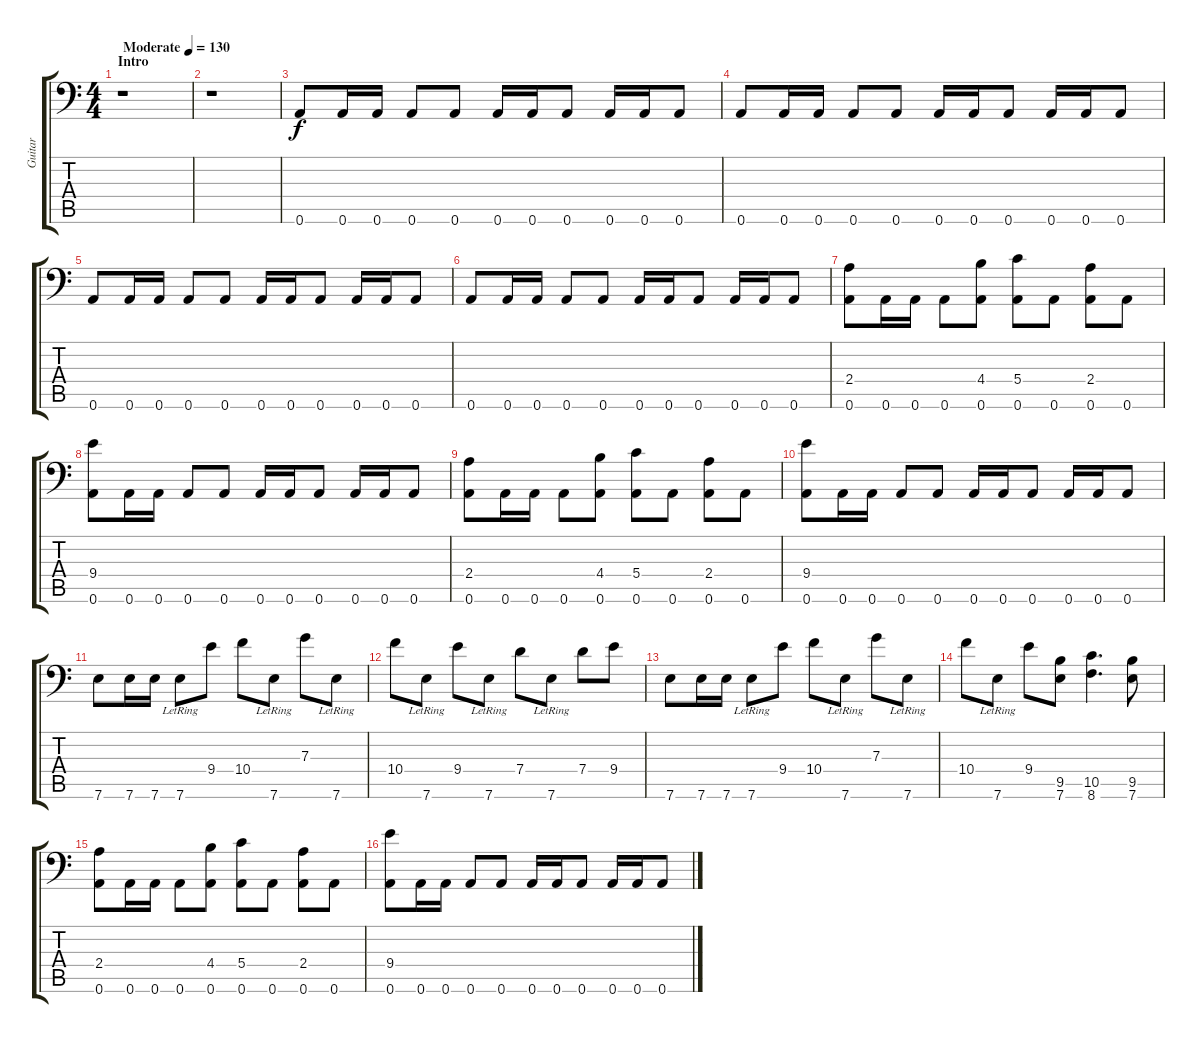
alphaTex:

\track ("Guitar" "Guitar") {instrument overdrivenguitar}
\staff {score tabs}
\tuning (A3 E3 C3 G2 D2 A1) {hide}
\ts (4 4)
\section ("" "Intro")
\tempo (130 "Moderate")
\clef f4
\ks c
r.1{dy f instrument overdrivenguitar} |
r.1 |
0.6.8 0.6.16 0.6.16 0.6.8 0.6.8 0.6.16 0.6.16 0.6.8 0.6.16 0.6.16 0.6.8 |
0.6.8 0.6.16 0.6.16 0.6.8 0.6.8 0.6.16 0.6.16 0.6.8 0.6.16 0.6.16 0.6.8 |
0.6.8 0.6.16 0.6.16 0.6.8 0.6.8 0.6.16 0.6.16 0.6.8 0.6.16 0.6.16 0.6.8 |
0.6.8 0.6.16 0.6.16 0.6.8 0.6.8 0.6.16 0.6.16 0.6.8 0.6.16 0.6.16 0.6.8 |
(2.4 0.6).8 0.6.16 0.6.16 0.6.8 (4.4 0.6).8 (5.4 0.6).8 0.6.8 (2.4 0.6).8 0.6.8 |
(9.4 0.6).8 0.6.16 0.6.16 0.6.8 0.6.8 0.6.16 0.6.16 0.6.8 0.6.16 0.6.16 0.6.8 |
(2.4 0.6).8 0.6.16 0.6.16 0.6.8 (4.4 0.6).8 (5.4 0.6).8 0.6.8 (2.4 0.6).8 0.6.8 |
(9.4 0.6).8 0.6.16 0.6.16 0.6.8 0.6.8 0.6.16 0.6.16 0.6.8 0.6.16 0.6.16 0.6.8 |
7.6.8 7.6.16 7.6.16 7.6{lr}.8 9.4.8 10.4.8 7.6{lr}.8 7.3.8 7.6{lr}.8 |
10.4.8 7.6{lr}.8 9.4.8 7.6{lr}.8 7.4.8 7.6{lr}.8 7.4.8 9.4.8 |
7.6.8 7.6.16 7.6.16 7.6{lr}.8 9.4.8 10.4.8 7.6{lr}.8 7.3.8 7.6{lr}.8 |
10.4.8 7.6{lr}.8 9.4.8 (9.5 7.6).8 (10.5 8.6).4{d} (9.5 7.6).8 |
(2.4 0.6).8 0.6.16 0.6.16 0.6.8 (4.4 0.6).8 (5.4 0.6).8 0.6.8 (2.4 0.6).8 0.6.8 |
(9.4 0.6).8 0.6.16 0.6.16 0.6.8 0.6.8 0.6.16 0.6.16 0.6.8 0.6.16 0.6.16 0.6.8
